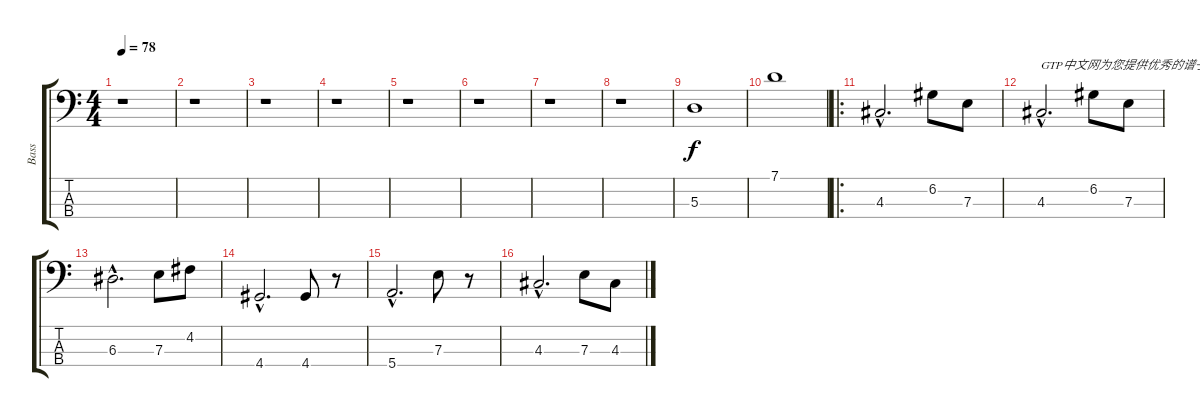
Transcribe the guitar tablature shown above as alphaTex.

\track ("Bass" "Bass") {instrument electricbassfinger}
\staff {score tabs}
\tuning (G2 D2 A1 E1) {hide}
\ts (4 4)
\tempo 78
\clef f4
\ks c
r.1{dy f instrument electricbassfinger} |
r.1 |
r.1 |
r.1 |
r.1 |
r.1 |
r.1 |
r.1 |
5.3.1 |
7.1.1 |
\ro
4.3{hac}.2{d} 6.2.8 7.3.8 |
4.3{hac}.2{d txt "GTP中文网为您提供优秀的谱子"} 6.2.8 7.3.8 |
6.3{hac}.2{d} 7.3.8 4.2.8 |
4.4{hac}.2{d} 4.4.8 r.8 |
5.4{hac}.2{d} 7.3.8 r.8 |
4.3{hac}.2{d} 7.3.8 4.3.8
